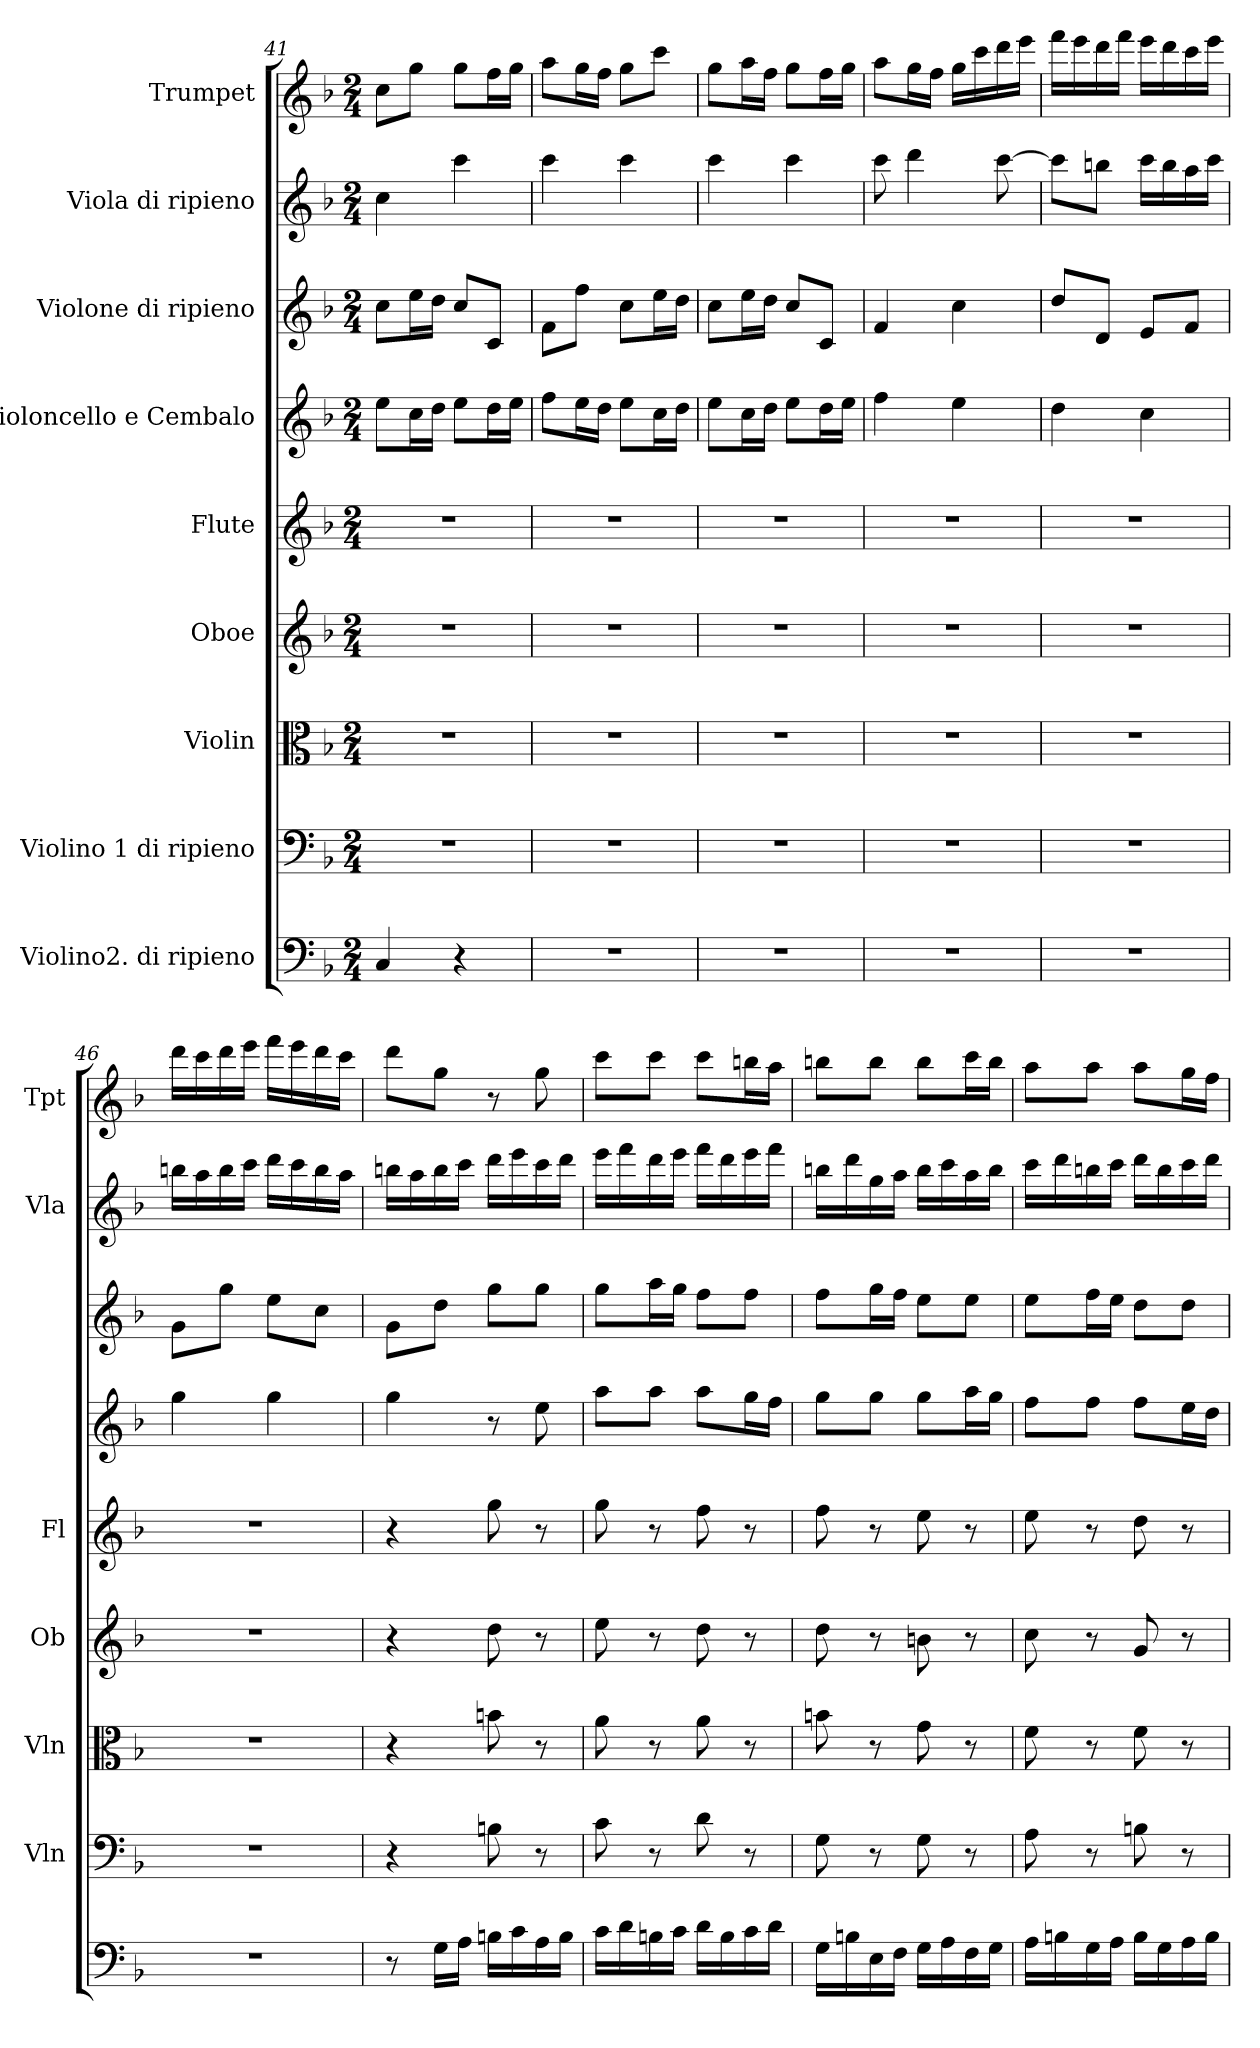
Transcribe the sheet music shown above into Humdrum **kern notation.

**kern	**kern	**kern	**kern	**kern	**kern	**kern	**kern	**kern
*part9	*part8	*part7	*part6	*part5	*part4	*part3	*part2	*part1
*staff9	*staff8	*staff7	*staff6	*staff5	*staff4	*staff3	*staff2	*staff1
*I"Violino2. di ripieno	*I"Violino 1 di ripieno	*I"Violin	*I"Oboe	*I"Flute	*I"Violoncello e Cembalo	*I"Violone di ripieno	*I"Viola di ripieno	*I"Trumpet
*	*I'Vln	*I'Vln	*I'Ob	*I'Fl	*	*	*I'Vla	*I'Tpt
*clefF4	*clefF4	*clefC3	*clefG2	*clefG2	*clefG2	*clefG2	*clefG2	*clefG2
*	*	*	*	*	*	*	*	*ITrd1c2
*k[b-]	*k[b-]	*k[b-]	*k[b-]	*k[b-]	*k[b-]	*k[b-]	*k[b-]	*k[b-e-a-]
*F:	*F:	*F:	*F:	*F:	*F:	*F:	*F:	*E-:
*M2/4	*M2/4	*M2/4	*M2/4	*M2/4	*M2/4	*M2/4	*M2/4	*M2/4
=41	=41	=41	=41	=41	=41	=41	=41	=41
4C/	2r	2r	2r	2r	8ee\L	8cc\L	4cc\	8b-\L
.	.	.	.	.	16cc\L	16ee\L	.	8ff\J
.	.	.	.	.	16dd\JJ	16dd\JJ	.	.
4r	.	.	.	.	8ee\L	8cc/L	4ccc\	8ff\L
.	.	.	.	.	16dd\L	8c/J	.	16ee-\L
.	.	.	.	.	16ee\JJ	.	.	16ff\JJ
=42	=42	=42	=42	=42	=42	=42	=42	=42
2r	2r	2r	2r	2r	8ff\L	8f\L	4ccc\	8gg\L
.	.	.	.	.	16ee\L	8ff\J	.	16ff\L
.	.	.	.	.	16dd\JJ	.	.	16ee-\JJ
.	.	.	.	.	8ee\L	8cc\L	4ccc\	8ff\L
.	.	.	.	.	16cc\L	16ee\L	.	8bb-\J
.	.	.	.	.	16dd\JJ	16dd\JJ	.	.
=43	=43	=43	=43	=43	=43	=43	=43	=43
2r	2r	2r	2r	2r	8ee\L	8cc\L	4ccc\	8ff\L
.	.	.	.	.	16cc\L	16ee\L	.	16gg\L
.	.	.	.	.	16dd\JJ	16dd\JJ	.	16ee-\JJ
.	.	.	.	.	8ee\L	8cc/L	4ccc\	8ff\L
.	.	.	.	.	16dd\L	8c/J	.	16ee-\L
.	.	.	.	.	16ee\JJ	.	.	16ff\JJ
=44	=44	=44	=44	=44	=44	=44	=44	=44
2r	2r	2r	2r	2r	4ff\	4f/	8ccc\	8gg\L
.	.	.	.	.	.	.	4ddd\	16ff\L
.	.	.	.	.	.	.	.	16ee-\JJ
.	.	.	.	.	4ee\	4cc\	.	16ff\LL
.	.	.	.	.	.	.	.	16bb-\
.	.	.	.	.	.	.	[8ccc\	16ccc\
.	.	.	.	.	.	.	.	16ddd\JJ
=45	=45	=45	=45	=45	=45	=45	=45	=45
2r	2r	2r	2r	2r	4dd\	8dd/L	8ccc\L]	16eee-\LL
.	.	.	.	.	.	.	.	16ddd\
.	.	.	.	.	.	8d/J	8bbn\J	16ccc\
.	.	.	.	.	.	.	.	16eee-\JJ
.	.	.	.	.	4cc\	8e/L	16ccc\LL	16ddd\LL
.	.	.	.	.	.	.	16bb\	16ccc\
.	.	.	.	.	.	8f/J	16aa\	16bb-\
.	.	.	.	.	.	.	16ccc\JJ	16ddd\JJ
=46	=46	=46	=46	=46	=46	=46	=46	=46
2r	2r	2r	2r	2r	4gg\	8g\L	16bbn\LL	16ccc\LL
.	.	.	.	.	.	.	16aa\	16bb-\
.	.	.	.	.	.	8gg\J	16bb\	16ccc\
.	.	.	.	.	.	.	16ccc\JJ	16ddd\JJ
.	.	.	.	.	4gg\	8ee\L	16ddd\LL	16eee-\LL
.	.	.	.	.	.	.	16ccc\	16ddd\
.	.	.	.	.	.	8cc\J	16bb\	16ccc\
.	.	.	.	.	.	.	16aa\JJ	16bb-\JJ
=47	=47	=47	=47	=47	=47	=47	=47	=47
8r	4r	4r	4r	4r	4gg\	8g\L	16bbn\LL	8ccc\L
.	.	.	.	.	.	.	16aa\	.
16G\LL	.	.	.	.	.	8dd\J	16bb\	8ff\J
16A\JJ	.	.	.	.	.	.	16ccc\JJ	.
16Bn\LL	8Bn\	8bn\	8dd\	8gg\	8r	8gg\L	16ddd\LL	8r
16c\	.	.	.	.	.	.	16eee\	.
16A\	8r	8r	8r	8r	8ee\	8gg\J	16ccc\	8ff\
16B\JJ	.	.	.	.	.	.	16ddd\JJ	.
=48	=48	=48	=48	=48	=48	=48	=48	=48
16c\LL	8c\	8a\	8ee\	8gg\	8aa\L	8gg\L	16eee\LL	8bb-\L
16d\	.	.	.	.	.	.	16fff\	.
16Bn\	8r	8r	8r	8r	8aa\J	16aa\L	16ddd\	8bb-\J
16c\JJ	.	.	.	.	.	16gg\JJ	16eee\JJ	.
16d\LL	8d\	8a\	8dd\	8ff\	8aa\L	8ff\L	16fff\LL	8bb-\L
16B\	.	.	.	.	.	.	16ddd\	.
16c\	8r	8r	8r	8r	16gg\L	8ff\J	16eee\	16aan\L
16d\JJ	.	.	.	.	16ff\JJ	.	16fff\JJ	16gg\JJ
=49	=49	=49	=49	=49	=49	=49	=49	=49
16G\LL	8G\	8bn\	8dd\	8ff\	8gg\L	8ff\L	16bbn\LL	8aan\L
16Bn\	.	.	.	.	.	.	16ddd\	.
16E\	8r	8r	8r	8r	8gg\J	16gg\L	16gg\	8aa\J
16F\JJ	.	.	.	.	.	16ff\JJ	16aa\JJ	.
16G\LL	8G\	8g\	8bn\	8ee\	8gg\L	8ee\L	16bb\LL	8aa\L
16A\	.	.	.	.	.	.	16ccc\	.
16F\	8r	8r	8r	8r	16aa\L	8ee\J	16aa\	16bb-\L
16G\JJ	.	.	.	.	16gg\JJ	.	16bb\JJ	16aa\JJ
=50	=50	=50	=50	=50	=50	=50	=50	=50
16A\LL	8A\	8f\	8cc\	8ee\	8ff\L	8ee\L	16ccc\LL	8gg\L
16Bn\	.	.	.	.	.	.	16ddd\	.
16G\	8r	8r	8r	8r	8ff\J	16ff\L	16bbn\	8gg\J
16A\JJ	.	.	.	.	.	16ee\JJ	16ccc\JJ	.
16B\LL	8Bn\	8f\	8g/	8dd\	8ff\L	8dd\L	16ddd\LL	8gg\L
16G\	.	.	.	.	.	.	16bb\	.
16A\	8r	8r	8r	8r	16ee\L	8dd\J	16ccc\	16ff\L
16B\JJ	.	.	.	.	16dd\JJ	.	16ddd\JJ	16ee-\JJ
=	=	=	=	=	=	=	=	=
*-	*-	*-	*-	*-	*-	*-	*-	*-
